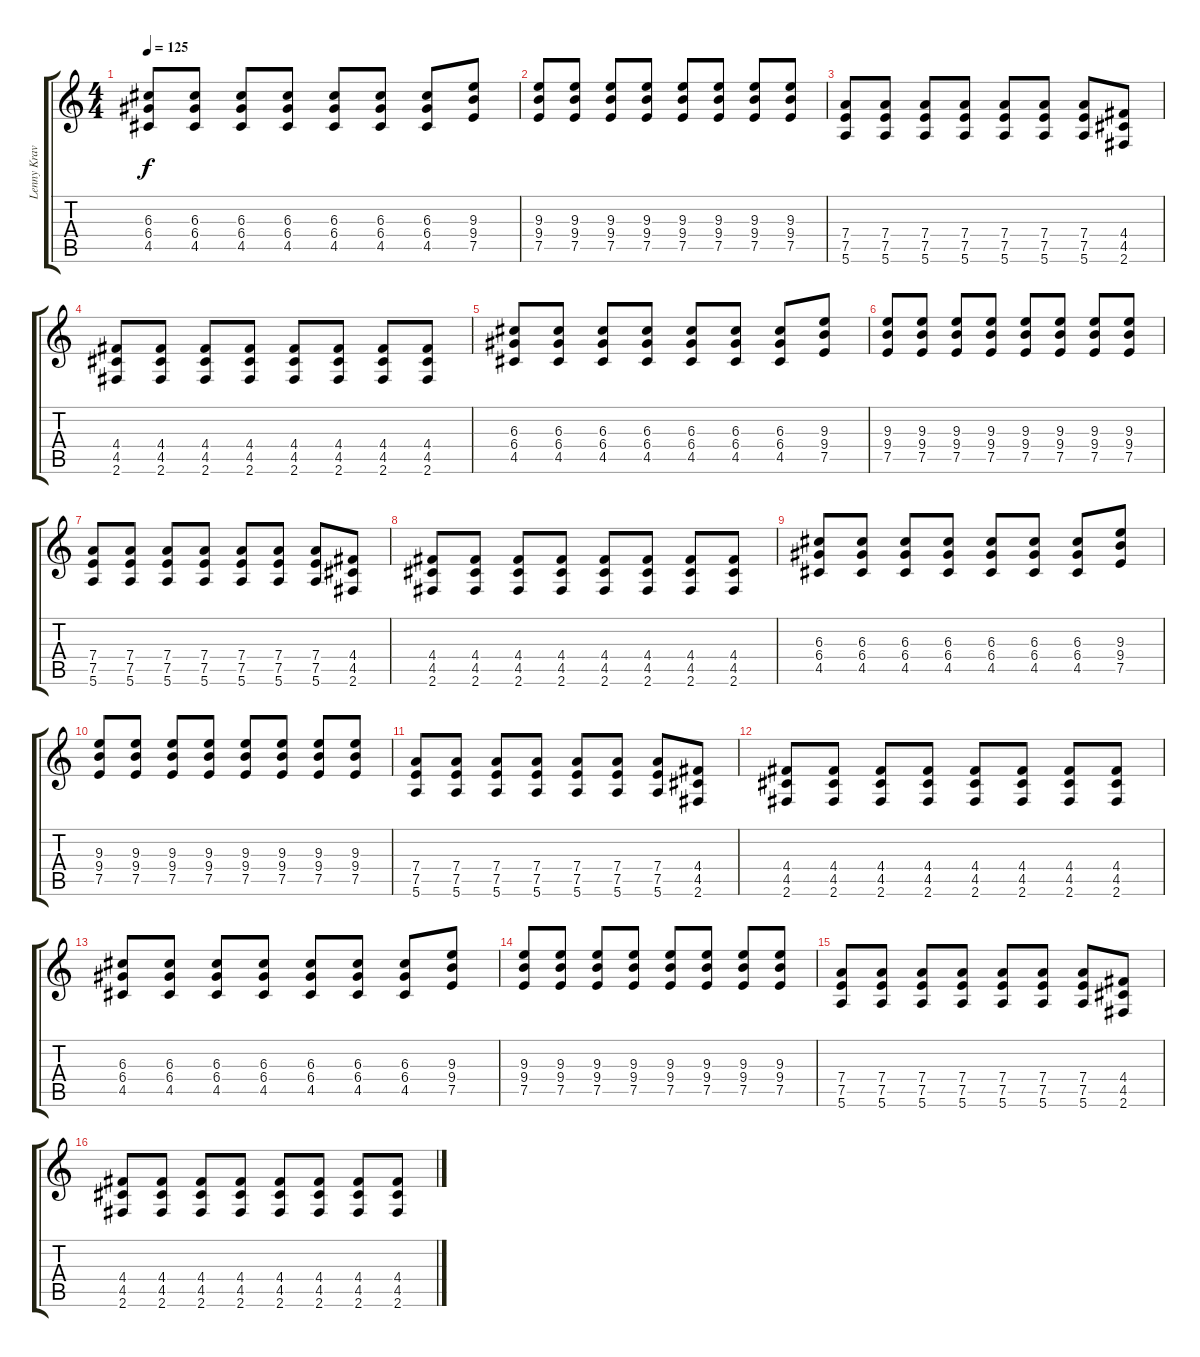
\track ("Lenny Kravitz" "Lenny Krav") {instrument overdrivenguitar}
\staff {score tabs}
\tuning (E4 B3 G3 D3 A2 E2) {hide}
\ts (4 4)
\tempo 125
\clef g2
\ks c
(6.3 6.4 4.5).8{dy f} (6.3 6.4 4.5).8 (6.3 6.4 4.5).8 (6.3 6.4 4.5).8 (6.3 6.4 4.5).8 (6.3 6.4 4.5).8 (6.3 6.4 4.5).8 (9.3 9.4 7.5).8 |
(9.3 9.4 7.5).8 (9.3 9.4 7.5).8 (9.3 9.4 7.5).8 (9.3 9.4 7.5).8 (9.3 9.4 7.5).8 (9.3 9.4 7.5).8 (9.3 9.4 7.5).8 (9.3 9.4 7.5).8 |
(7.4 7.5 5.6).8 (7.4 7.5 5.6).8 (7.4 7.5 5.6).8 (7.4 7.5 5.6).8 (7.4 7.5 5.6).8 (7.4 7.5 5.6).8 (7.4 7.5 5.6).8 (4.4 4.5 2.6).8 |
(4.4 4.5 2.6).8 (4.4 4.5 2.6).8 (4.4 4.5 2.6).8 (4.4 4.5 2.6).8 (4.4 4.5 2.6).8 (4.4 4.5 2.6).8 (4.4 4.5 2.6).8 (4.4 4.5 2.6).8 |
(6.3 6.4 4.5).8 (6.3 6.4 4.5).8 (6.3 6.4 4.5).8 (6.3 6.4 4.5).8 (6.3 6.4 4.5).8 (6.3 6.4 4.5).8 (6.3 6.4 4.5).8 (9.3 9.4 7.5).8 |
(9.3 9.4 7.5).8 (9.3 9.4 7.5).8 (9.3 9.4 7.5).8 (9.3 9.4 7.5).8 (9.3 9.4 7.5).8 (9.3 9.4 7.5).8 (9.3 9.4 7.5).8 (9.3 9.4 7.5).8 |
(7.4 7.5 5.6).8 (7.4 7.5 5.6).8 (7.4 7.5 5.6).8 (7.4 7.5 5.6).8 (7.4 7.5 5.6).8 (7.4 7.5 5.6).8 (7.4 7.5 5.6).8 (4.4 4.5 2.6).8 |
(4.4 4.5 2.6).8 (4.4 4.5 2.6).8 (4.4 4.5 2.6).8 (4.4 4.5 2.6).8 (4.4 4.5 2.6).8 (4.4 4.5 2.6).8 (4.4 4.5 2.6).8 (4.4 4.5 2.6).8 |
(6.3 6.4 4.5).8{volume 0} (6.3 6.4 4.5).8 (6.3 6.4 4.5).8 (6.3 6.4 4.5).8 (6.3 6.4 4.5).8 (6.3 6.4 4.5).8 (6.3 6.4 4.5).8 (9.3 9.4 7.5).8 |
(9.3 9.4 7.5).8 (9.3 9.4 7.5).8 (9.3 9.4 7.5).8 (9.3 9.4 7.5).8 (9.3 9.4 7.5).8 (9.3 9.4 7.5).8 (9.3 9.4 7.5).8 (9.3 9.4 7.5).8 |
(7.4 7.5 5.6).8 (7.4 7.5 5.6).8 (7.4 7.5 5.6).8 (7.4 7.5 5.6).8 (7.4 7.5 5.6).8 (7.4 7.5 5.6).8 (7.4 7.5 5.6).8 (4.4 4.5 2.6).8 |
(4.4 4.5 2.6).8 (4.4 4.5 2.6).8 (4.4 4.5 2.6).8 (4.4 4.5 2.6).8 (4.4 4.5 2.6).8 (4.4 4.5 2.6).8 (4.4 4.5 2.6).8 (4.4 4.5 2.6).8 |
(6.3 6.4 4.5).8 (6.3 6.4 4.5).8 (6.3 6.4 4.5).8 (6.3 6.4 4.5).8 (6.3 6.4 4.5).8 (6.3 6.4 4.5).8 (6.3 6.4 4.5).8 (9.3 9.4 7.5).8 |
(9.3 9.4 7.5).8 (9.3 9.4 7.5).8 (9.3 9.4 7.5).8 (9.3 9.4 7.5).8 (9.3 9.4 7.5).8 (9.3 9.4 7.5).8 (9.3 9.4 7.5).8 (9.3 9.4 7.5).8 |
(7.4 7.5 5.6).8 (7.4 7.5 5.6).8 (7.4 7.5 5.6).8 (7.4 7.5 5.6).8 (7.4 7.5 5.6).8 (7.4 7.5 5.6).8 (7.4 7.5 5.6).8 (4.4 4.5 2.6).8 |
(4.4 4.5 2.6).8 (4.4 4.5 2.6).8 (4.4 4.5 2.6).8 (4.4 4.5 2.6).8 (4.4 4.5 2.6).8 (4.4 4.5 2.6).8 (4.4 4.5 2.6).8 (4.4 4.5 2.6).8
